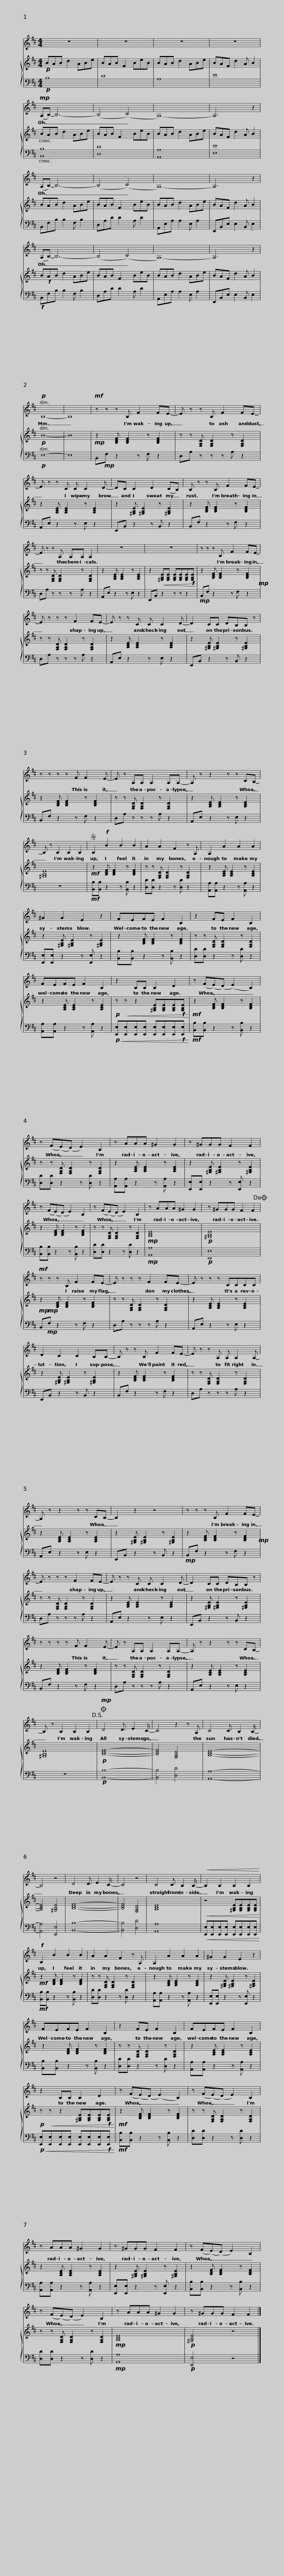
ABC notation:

X:1
%%score 1 { 2 | 3 }
L:1/8
M:4/4
I:linebreak $
K:D
V:1 treble
V:2 treble
V:3 bass
V:1
 z8 | z8 | z8 | z8 |!mp! (A,B,-) B,6- |$ %5
 (B,4 (C4) | A,8-) | A,6 z2 | (A,B,-) B,6- | (B,4 (C4) |$ %10
 A,8-) | A,6 z2 | (A,B,-) B,6- | (B,4 (C4) | A,8-) |$ %15
 A,6 z2 |!p! B,8- | B,8 |!mf! z z z B, F2 FE- | E z z B, F2 FE- |$ %20
 E z z C C C2 D- | DC C2 D2 (CB,) | B, z z B, F2 FE- |$ E z z A, A,A, A,2 | z8 | %25
 z8 | z z z B, F2 FE- |$ E z z z F2 FE- | E z z C C C2 D- | D2 CC DB,B, z |$ %30
 z z z z F F2 E- | E z A,A, A,2 A,A,- | A, z z2 z z CB,- | B, z B,2 B,2 B,2 |$S B,2!f! B2 B2 B2 | %35
 A2 A2 F2 z A, | A,2 A2 A2 A2 | ^G2 G2 E2 z2 |$ FEFE F2 B,2 | z2 FE F2 B,2 | %40
 FEFE F2 B,2 |$ z2 B,B, B,2 D2 | z (F(E)(D) (E2) B,2) | z (F(E)(D) E2) B,2 | z AAA ^G2 G2 |$ %45
 z ^GGG F2 F2 | z (F(E)(D) E2) B,2 | z (F(E)(D) E2) B,2 | z AAA ^G2 G2 |$ z ^GGG F2 F2!dacoda! | %50
!mf! z z z B, F2 FE- | E z z z F2 FE- | E z z z CCCC |$ D2 C2 C2 B,B,- | B, z z B, F2 FE- | %55
 E z z A, A, A,2 A,- |$ A, z z2 z z CB,- | B,2 z2 z4 | z z z B, F2 FE- | E z z z F2 FE- |$ %60
 E z z C C C2 D- | D2 CC DB,B, z | z z z z F F2 E- |$ E z A,A, A,2 A,A,- | A, z z2 z z CB,- | %65
 B, z B,2 B,2 B,2!D.S.! |O!mp! D4 D3/2 E2 C/- |$ C4 z2 z A, | C4 C3/2 B,2 B,/- | B,4 z4 | %70
 D4 D3/2 E2 C/- | C4 z4 | C4 C3/2 B,2 B,/- |$!<(! B,2 B,2 B,2 B,2!<)! |!f! B,2 B2 B2 B2 | %75
 A2 A2 F2 z A, | A,2 A2 A2 A2 |$ ^G2 G2 E2 z2 | FEFE F2 B,2 | z2 FE F2 B,2 |$ %80
 FEFE F2 B,2 | z2 B,B, B,2 D2 | z (F(E)(D) (E2) B,2) | z (F(E)(D) E2) B,2 |$ z AAA ^G2 G2 | %85
 z ^GGG F2 F2 | z (F(E)(D) E2) B,2 | z (F(E)(D) E2) B,2 |$ z AAA ^G2 G2 | z ^GGG F2 F2 |] %90
V:2
!p! BAB d2 ABe | BAB F2 BeB | BAB d2 ABe | BAF d2 A B2 | BAB d2 ABe |$ %5
 BAB F2 BeB | BAB d2 ABe | BAF d2 A B2 | BAB d2 ABe | BAB F2 BeB |$ %10
 BAB d2 ABe | BAF d2 A B2 | B!f!AB d2 ABe | BAB F2 BeB | BAB d2 ABe |$ %15
 BAF d2 A B2 |!p! B8- | B8 |!mp! z2 [B,DF] [B,DF]2 z [B,DF]2 | z z [F,A,D] [F,A,D]2 z [F,A,D]2 |$ %20
 z2 [A,CE] [A,CE]2 z [A,CE]2 | z2 [^G,B,E] [^G,B,E]2 z [^G,B,E]2 | z2 [B,DF] [B,DF]2 z [B,DF]2 |$ z z [F,A,D] [F,A,D]2 z [F,A,D]2 | z2 [A,CE] [A,CE]2 z [A,CE]2 | %25
 z2!<(! [^G,B,E][G,B,E] [G,B,E][G,B,E][G,B,E]!f![G,B,E]!<)! | z2 [B,DF] [B,DF]2 z [B,DF]2!mp! |$ z z [F,A,D] [F,A,D]2 z [F,A,D]2 | z2 [A,CE] [A,CE]2 z [A,CE]2 | z2 [^G,B,E] [^G,B,E]2 z [^G,B,E]2 |$ %30
 z2 [B,DF] [B,DF]2 z [B,DF]2 | z z [F,A,D] [F,A,D]2 z [F,A,D]2 | z2 [A,CE] [A,CE]2 z [A,CE]2 | [^G,B,E]8 |$!mf! z2 [B,DF] [B,DF]2 z [B,DF]2 | %35
 z z [F,A,D] [F,A,D]2 z [F,A,D]2 | z2 [A,CE] [A,CE]2 z [A,CE]2 | z2 [^G,B,E] [^G,B,E]2 z [^G,B,E]2 |$ z2 [B,DF] [B,DF]2 z [B,DF]2 | z z [F,A,D] [F,A,D]2 z [F,A,D]2 | %40
 z2 [A,CE] [A,CE]2 z [A,CE]2 |$!p! z!<(! z z2 [^G,B,E][G,B,E][G,B,E]!f![G,B,E]!<)! |!mf! z2 [B,DF] [B,DF]2 z [B,DF]2 | z z [F,A,D] [F,A,D]2 z [F,A,D]2 | z2 [A,CE] [A,CE]2 z [A,CE]2 |$ %45
 z2 [^G,B,E] [^G,B,E]2 z [^G,B,E]2 | z2 [B,DF] [B,DF]2 z [B,DF]2 | z z [F,A,D] [F,A,D]2 z [F,A,D]2 |!mp! [A,CE]8 |$!p! [^G,B,E]8 | %50
!mp!!mp! z2 [B,DF] [B,DF]2 z [B,DF]2 | z z [F,A,D] [F,A,D]2 z [F,A,D]2 | z2 [A,CE] [A,CE]2 z [A,CE]2 |$ z2 [^G,B,E] [^G,B,E]2 z [^G,B,E]2 | z2 [B,DF] [B,DF]2 z [B,DF]2 | %55
 z z [F,A,D] [F,A,D]2 z [F,A,D]2 |$ z2 [A,CE] [A,CE]2 z [A,CE]2 | z2 [^G,B,E] [^G,B,E]2 z [^G,B,E]2 | z2 [B,DF] [B,DF]2 z [B,DF]2!mp! | z z [F,A,D] [F,A,D]2 z [F,A,D]2 |$ %60
 z2 [A,CE] [A,CE]2 z [A,CE]2 | z2 [^G,B,E] [^G,B,E]2 z [^G,B,E]2 | z2 [B,DF] [B,DF]2 z [B,DF]2 |$ z z [F,A,D] [F,A,D]2 z [F,A,D]2 | z2 [A,CE] [A,CE]2 z [A,CE]2 | %65
 [^G,B,E]8 |!p! [B,DF]8- |$ [B,DF]4 [F,A,D]4 | [A,CE]8- | [A,CE]4 [^G,B,E]4 | %70
 [B,DF]8- | [B,DF]4 [F,A,D]4 | [A,CE]8 |$!<(! z4 [^G,B,E][G,B,E][G,B,E][G,B,E]!<)! |!mf! z2 [B,DF] [B,DF]2 z [B,DF]2 | %75
 z z [F,A,D] [F,A,D]2 z [F,A,D]2 | z2 [A,CE] [A,CE]2 z [A,CE]2 |$ z2 [^G,B,E] [^G,B,E]2 z [^G,B,E]2 | z2 [B,DF] [B,DF]2 z [B,DF]2 | z z [F,A,D] [F,A,D]2 z [F,A,D]2 |$ %80
 z2 [A,CE] [A,CE]2 z [A,CE]2 |!p! z!<(! z z2 [^G,B,E][G,B,E][G,B,E]!f![G,B,E]!<)! |!mf! z2 [B,DF] [B,DF]2 z [B,DF]2 | z z [F,A,D] [F,A,D]2 z [F,A,D]2 |$ z2 [A,CE] [A,CE]2 z [A,CE]2 | %85
 z2 [^G,B,E] [^G,B,E]2 z [^G,B,E]2 | z2 [B,DF] [B,DF]2 z [B,DF]2 | z z [F,A,D] [F,A,D]2 z [F,A,D]2 |$!mp! [A,CE]8 |!p! [^G,B,E]4 z4 |] %90
V:3
!p! B,8 | D8 | A,8 | E8 | [B,,B,]8 |$ %5
 [D,D]8 | [A,,A,]8 | [E,E]8 | B,,F,B, B,2 F, B,2 | D,A,D D2 A, D2 |$ %10
 A,,E,A, A,2 E, A,2 | E,,B,,E, E,2 B,, E,2 |!f! B,,F,B, B,2 F, B,2 | D,A,D D2 A, D2 | A,,E,A, A,2 E, A,2 |$ %15
 E,,B,,E, E,2 B,, E,2 |!p! E,8- | E,8 | B,,!mp!F, z2 z F, z2 | D,A, z z z A, z2 |$ %20
 A,,E, z2 z E, z2 | E,,B,, z2 z B,, z2 | B,,F, z2 z F, z2 |$ D,A, z z z A, z2 | A,,E, z2 z E, z2 | %25
 E,,B,, z2 z z z2 |!mp! B,,F, z2 z F, z2 |$ D,A, z z z A, z2 | A,,E, z2 z E, z2 | E,,B,, z2 z B,, z2 |$ %30
 B,,F, z2 z F, z2 | D,A, z z z A, z2 | A,,E, z2 z E, z2 | z8 |$!mf! [B,,B,][B,,B,] z2 z [B,,B,] z2 | %35
 [D,D][D,D] z2 z [D,D] z2 | [A,,A,][A,,A,] z2 z [A,,A,] z2 | [E,,E,][E,,E,] z2 z [E,,E,] z2 |$ [B,,B,][B,,B,] z2 z [B,,B,] z2 | [D,D][D,D] z2 z [D,D] z2 | %40
 [A,,A,][A,,A,] z2 z [A,,A,] z2 |$!p!!<(! [E,,E,][E,,E,][E,,E,][E,,E,] [E,,E,][E,,E,][E,,E,]!f![E,,E,]!<)! |!mf! [B,,B,][B,,B,] z2 z [B,,B,] z2 | [D,D][D,D] z2 z [D,D] z2 | [A,,A,][A,,A,] z2 z [A,,A,] z2 |$ %45
 [E,,E,][E,,E,] z2 z [E,,E,] z2 | [B,,B,][B,,B,] z2 z [B,,B,] z2 | [D,D][D,D] z2 z [D,D] z2 |!mp! [A,,A,]8 |$!p! [E,,E,]8 | %50
 B,,!mp!F, z2 z F, z2 | D,A, z z z A, z2 | A,,E, z2 z E, z2 |$ E,,B,, z2 z B,, z2 | B,,F, z2 z F, z2 | %55
 D,A, z z z A, z2 |$ A,,E, z2 z E, z2 | E,,B,, z2 z B,, z2 |!mp! B,,F, z2 z F, z2 | D,A, z z z A, z2 |$ %60
 A,,E, z2 z E, z2 | E,,B,, z2 z B,, z2 | B,,F, z2 z F, z2 |$ D,A, z z z A, z2 | A,,E, z2 z E, z2 | %65
 z8 |!p! [B,,B,]8- |$ [B,,B,]4 [D,D]4 | [A,,A,]8- | [A,,A,]4 [E,,E,]4 | %70
 [B,,B,]8- | [B,,B,]4 [D,D]4 | [A,,A,]8 |$!<(! [E,,E,][E,,E,][E,,E,][E,,E,] [E,,E,][E,,E,][E,,E,][E,,E,]!<)! |!mf! [B,,B,][B,,B,] z2 z [B,,B,] z2 | %75
 [D,D][D,D] z2 z [D,D] z2 | [A,,A,][A,,A,] z2 z [A,,A,] z2 |$ [E,,E,][E,,E,] z2 z [E,,E,] z2 | [B,,B,][B,,B,] z2 z [B,,B,] z2 | [D,D][D,D] z2 z [D,D] z2 |$ %80
 [A,,A,][A,,A,] z2 z [A,,A,] z2 |!p!!<(! [E,,E,][E,,E,][E,,E,][E,,E,] [E,,E,][E,,E,][E,,E,]!f![E,,E,]!<)! |!mf! [B,,B,][B,,B,] z2 z [B,,B,] z2 | [D,D][D,D] z2 z [D,D] z2 |$ [A,,A,][A,,A,] z2 z [A,,A,] z2 | %85
 [E,,E,][E,,E,] z2 z [E,,E,] z2 | [B,,B,][B,,B,] z2 z [B,,B,] z2 | [D,D][D,D] z2 z [D,D] z2 |$!mp! [A,,A,]8 |!p! [E,,E,]4 z4 |] %90
